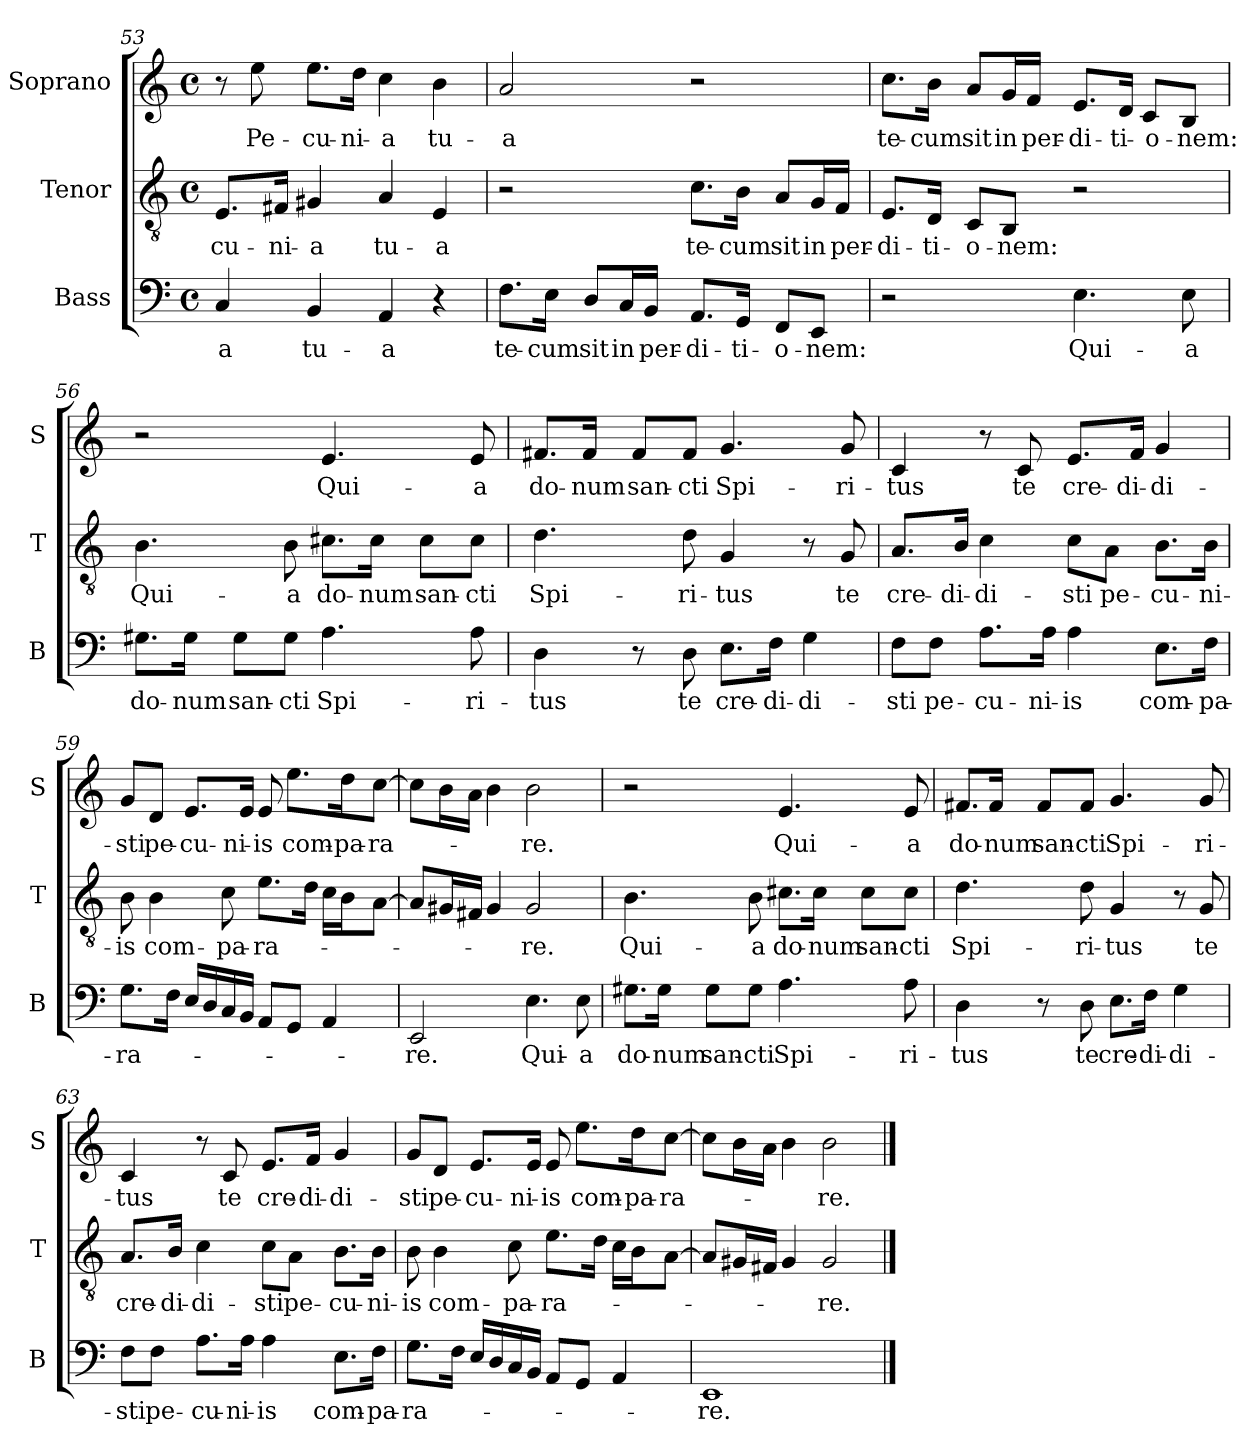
**kern	**text	**kern	**text	**kern	**text
*part3	*part3	*part2	*part2	*part1	*part1
*staff3	*staff3	*staff2	*staff2	*staff1	*staff1
*I"Bass	*	*I"Tenor	*	*I"Soprano	*
*I'B	*	*I'T	*	*I'S	*
*clefF4	*	*clefGv2	*	*clefG2	*
*k[]	*	*k[]	*	*k[]	*
*C:	*	*C:	*	*C:	*
*M4/4	*	*M4/4	*	*M4/4	*
*met(c)	*	*met(c)	*	*met(c)	*
=53	=53	=53	=53	=53	=53
!	!LO:LY:b	!	!LO:LY:b	!	!
4C/	-a	8.E/L	-cu-	8r	.
!	!	!	!	!	!LO:LY:b
.	.	.	.	8ee\	Pe-
!	!	!	!LO:LY:b	!	!
.	.	16F#X/Jk	-ni-	.	.
!	!LO:LY:b	!	!LO:LY:b	!	!LO:LY:b
4BB/	tu-	4G#X/	-a	8.ee\L	-cu-
!	!	!	!	!	!LO:LY:b
.	.	.	.	16dd\Jk	-ni-
!	!LO:LY:b	!	!LO:LY:b	!	!LO:LY:b
4AA/	-a	4A/	tu-	4cc\	-a
!	!	!	!LO:LY:b	!	!LO:LY:b
4r	.	4E/	-a	4b\	tu-
!!LO:LB:g=z
=54	=54	=54	=54	=54	=54
!	!LO:LY:b	!	!	!	!LO:LY:b
8.F\L	te-	2r	.	2a/	-a
!	!LO:LY:b	!	!	!	!
16E\Jk	-cum	.	.	.	.
!	!LO:LY:b	!	!	!	!
8D/L	sit	.	.	.	.
!	!LO:LY:b	!	!	!	!
16C/L	in	.	.	.	.
!	!LO:LY:b	!	!	!	!
16BB/JJ	per-	.	.	.	.
!	!LO:LY:b	!	!LO:LY:b	!	!
8.AA/L	-di-	8.c\L	te-	2r	.
!	!LO:LY:b	!	!LO:LY:b	!	!
16GG/Jk	-ti-	16B\Jk	-cum	.	.
!	!LO:LY:b	!	!LO:LY:b	!	!
8FF/L	-o-	8A/L	sit	.	.
!	!LO:LY:b	!	!LO:LY:b	!	!
8EE/J	-nem:	16G/L	in	.	.
!	!	!	!LO:LY:b	!	!
.	.	16F/JJ	per-	.	.
=55	=55	=55	=55	=55	=55
!	!	!	!LO:LY:b	!	!LO:LY:b
2r	.	8.E/L	-di-	8.cc\L	te-
!	!	!	!LO:LY:b	!	!LO:LY:b
.	.	16D/Jk	-ti-	16b\Jk	-cum
!	!	!	!LO:LY:b	!	!LO:LY:b
.	.	8C/L	-o-	8a/L	sit
!	!	!	!LO:LY:b	!	!LO:LY:b
.	.	8BB/J	-nem:	16g/L	in
!	!	!	!	!	!LO:LY:b
.	.	.	.	16f/JJ	per-
!	!LO:LY:b	!	!	!	!LO:LY:b
4.E\	Qui-	2r	.	8.e/L	-di-
!	!	!	!	!	!LO:LY:b
.	.	.	.	16d/Jk	-ti-
!	!	!	!	!	!LO:LY:b
.	.	.	.	8c/L	-o-
!	!LO:LY:b	!	!	!	!LO:LY:b
8E\	-a	.	.	8B/J	-nem:
=56	=56	=56	=56	=56	=56
!	!LO:LY:b	!	!LO:LY:b	!	!
8.G#X\L	do-	4.B\	Qui-	2r	.
!	!LO:LY:b	!	!	!	!
16G#\Jk	-num	.	.	.	.
!	!LO:LY:b	!	!	!	!
8G#\L	san-	.	.	.	.
!	!LO:LY:b	!	!LO:LY:b	!	!
8G#\J	-cti	8B\	-a	.	.
!	!LO:LY:b	!	!LO:LY:b	!	!LO:LY:b
4.A\	Spi-	8.c#X\L	do-	4.e/	Qui-
!	!	!	!LO:LY:b	!	!
.	.	16c#\Jk	-num	.	.
!	!	!	!LO:LY:b	!	!
.	.	8c#\L	san-	.	.
!	!LO:LY:b	!	!LO:LY:b	!	!LO:LY:b
8A\	-ri-	8c#\J	-cti	8e/	-a
!!LO:LB:g=z
=57	=57	=57	=57	=57	=57
!	!LO:LY:b	!	!LO:LY:b	!	!LO:LY:b
4D\	-tus	4.d\	Spi-	8.f#X/L	do-
!	!	!	!	!	!LO:LY:b
.	.	.	.	16f#/Jk	-num
!	!	!	!	!	!LO:LY:b
8r	.	.	.	8f#/L	san-
!	!LO:LY:b	!	!LO:LY:b	!	!LO:LY:b
8D\	te	8d\	-ri-	8f#/J	-cti
!	!LO:LY:b	!	!LO:LY:b	!	!LO:LY:b
8.E\L	cre-	4G/	-tus	4.g/	Spi-
!	!LO:LY:b	!	!	!	!
16F\Jk	-di-	.	.	.	.
!	!LO:LY:b	!	!	!	!
4G\	-di-	8r	.	.	.
!	!	!	!LO:LY:b	!	!LO:LY:b
.	.	8G/	te	8g/	-ri-
=58	=58	=58	=58	=58	=58
!	!LO:LY:b	!	!LO:LY:b	!	!LO:LY:b
8F\L	-sti	8.A/L	cre-	4c/	-tus
!	!LO:LY:b	!	!	!	!
8F\J	pe-	.	.	.	.
!	!	!	!LO:LY:b	!	!
.	.	16B/Jk	-di-	.	.
!	!LO:LY:b	!	!LO:LY:b	!	!
8.A\L	-cu-	4c\	-di-	8r	.
!	!	!	!	!	!LO:LY:b
.	.	.	.	8c/	te
!	!LO:LY:b	!	!	!	!
16A\Jk	-ni-	.	.	.	.
!	!LO:LY:b	!	!LO:LY:b	!	!LO:LY:b
4A\	-is	8c\L	-sti	8.e/L	cre-
!	!	!	!LO:LY:b	!	!
.	.	8A\J	pe-	.	.
!	!	!	!	!	!LO:LY:b
.	.	.	.	16f/Jk	-di-
!	!LO:LY:b	!	!LO:LY:b	!	!LO:LY:b
8.E\L	com-	8.B\L	-cu-	4g/	-di-
!	!LO:LY:b	!	!LO:LY:b	!	!
16F\Jk	-pa-	16B\Jk	-ni-	.	.
=59	=59	=59	=59	=59	=59
!	!LO:LY:b	!	!LO:LY:b	!	!LO:LY:b
8.G\L	-ra-	8B\	-is	8g/L	-sti
!	!	!	!LO:LY:b	!	!LO:LY:b
.	.	4B\	com-	8d/J	pe-
16F\Jk	.	.	.	.	.
!	!	!	!	!	!LO:LY:b
16E/LL	.	.	.	8.e/L	-cu-
16D/	.	.	.	.	.
!	!	!	!LO:LY:b	!	!
16C/	.	8c\	-pa-	.	.
!	!	!	!	!	!LO:LY:b
16BB/JJ	.	.	.	16e/Jk	-ni-
!	!	!	!LO:LY:b	!	!LO:LY:b
8AA/L	.	8.e\L	-ra-	8e/	-is
!	!	!	!	!	!LO:LY:b
8GG/J	.	.	.	8.ee\L	com-
.	.	16d\Jk	.	.	.
4AA/	.	16c\LL	.	.	.
!	!	!	!	!	!LO:LY:b
.	.	16B\J	.	16dd\k	-pa-
!	!	!	!	!	!LO:LY:b
.	.	[8A\J	.	[8cc\J	-ra-
=60	=60	=60	=60	=60	=60
!	!LO:LY:b	!	!	!	!
2EE/	-re.	8A/L]	.	8cc\L]	.
.	.	16G#X/L	.	16b\L	.
.	.	16F#X/JJ	.	16a\JJ	.
.	.	4G#/	.	4b\	.
!	!LO:LY:b	!	!LO:LY:b	!	!LO:LY:b
4.E\	Qui-	2G#/	-re.	2b\	-re.
!	!LO:LY:b	!	!	!	!
8E\	-a	.	.	.	.
!!LO:PB:g=z
=61	=61	=61	=61	=61	=61
!	!LO:LY:b	!	!LO:LY:b	!	!
8.G#X\L	do-	4.B\	Qui-	2r	.
!	!LO:LY:b	!	!	!	!
16G#\Jk	-num	.	.	.	.
!	!LO:LY:b	!	!	!	!
8G#\L	san-	.	.	.	.
!	!LO:LY:b	!	!LO:LY:b	!	!
8G#\J	-cti	8B\	-a	.	.
!	!LO:LY:b	!	!LO:LY:b	!	!LO:LY:b
4.A\	Spi-	8.c#X\L	do-	4.e/	Qui-
!	!	!	!LO:LY:b	!	!
.	.	16c#\Jk	-num	.	.
!	!	!	!LO:LY:b	!	!
.	.	8c#\L	san-	.	.
!	!LO:LY:b	!	!LO:LY:b	!	!LO:LY:b
8A\	-ri-	8c#\J	-cti	8e/	-a
=62	=62	=62	=62	=62	=62
!	!LO:LY:b	!	!LO:LY:b	!	!LO:LY:b
4D\	-tus	4.d\	Spi-	8.f#X/L	do-
!	!	!	!	!	!LO:LY:b
.	.	.	.	16f#/Jk	-num
!	!	!	!	!	!LO:LY:b
8r	.	.	.	8f#/L	san-
!	!LO:LY:b	!	!LO:LY:b	!	!LO:LY:b
8D\	te	8d\	-ri-	8f#/J	-cti
!	!LO:LY:b	!	!LO:LY:b	!	!LO:LY:b
8.E\L	cre-	4G/	-tus	4.g/	Spi-
!	!LO:LY:b	!	!	!	!
16F\Jk	-di-	.	.	.	.
!	!LO:LY:b	!	!	!	!
4G\	-di-	8r	.	.	.
!	!	!	!LO:LY:b	!	!LO:LY:b
.	.	8G/	te	8g/	-ri-
=63	=63	=63	=63	=63	=63
!	!LO:LY:b	!	!LO:LY:b	!	!LO:LY:b
8F\L	-sti	8.A/L	cre-	4c/	-tus
!	!LO:LY:b	!	!	!	!
8F\J	pe-	.	.	.	.
!	!	!	!LO:LY:b	!	!
.	.	16B/Jk	-di-	.	.
!	!LO:LY:b	!	!LO:LY:b	!	!
8.A\L	-cu-	4c\	-di-	8r	.
!	!	!	!	!	!LO:LY:b
.	.	.	.	8c/	te
!	!LO:LY:b	!	!	!	!
16A\Jk	-ni-	.	.	.	.
!	!LO:LY:b	!	!LO:LY:b	!	!LO:LY:b
4A\	-is	8c\L	-sti	8.e/L	cre-
!	!	!	!LO:LY:b	!	!
.	.	8A\J	pe-	.	.
!	!	!	!	!	!LO:LY:b
.	.	.	.	16f/Jk	-di-
!	!LO:LY:b	!	!LO:LY:b	!	!LO:LY:b
8.E\L	com-	8.B\L	-cu-	4g/	-di-
!	!LO:LY:b	!	!LO:LY:b	!	!
16F\Jk	-pa-	16B\Jk	-ni-	.	.
!!LO:LB:g=z
=64	=64	=64	=64	=64	=64
!	!LO:LY:b	!	!LO:LY:b	!	!LO:LY:b
8.G\L	-ra-	8B\	-is	8g/L	-sti
!	!	!	!LO:LY:b	!	!LO:LY:b
.	.	4B\	com-	8d/J	pe-
16F\Jk	.	.	.	.	.
!	!	!	!	!	!LO:LY:b
16E/LL	.	.	.	8.e/L	-cu-
16D/	.	.	.	.	.
!	!	!	!LO:LY:b	!	!
16C/	.	8c\	-pa-	.	.
!	!	!	!	!	!LO:LY:b
16BB/JJ	.	.	.	16e/Jk	-ni-
!	!	!	!LO:LY:b	!	!LO:LY:b
8AA/L	.	8.e\L	-ra-	8e/	-is
!	!	!	!	!	!LO:LY:b
8GG/J	.	.	.	8.ee\L	com-
.	.	16d\Jk	.	.	.
4AA/	.	16c\LL	.	.	.
!	!	!	!	!	!LO:LY:b
.	.	16B\J	.	16dd\k	-pa-
!	!	!	!	!	!LO:LY:b
.	.	[8A\J	.	[8cc\J	-ra-
=65	=65	=65	=65	=65	=65
!	!LO:LY:b	!	!	!	!
1EE	-re.	8A/L]	.	8cc\L]	.
.	.	16G#X/L	.	16b\L	.
.	.	16F#X/JJ	.	16a\JJ	.
.	.	4G#/	.	4b\	.
!	!	!	!LO:LY:b	!	!LO:LY:b
.	.	2G#/	-re.	2b\	-re.
==	==	==	==	==	==
*-	*-	*-	*-	*-	*-
